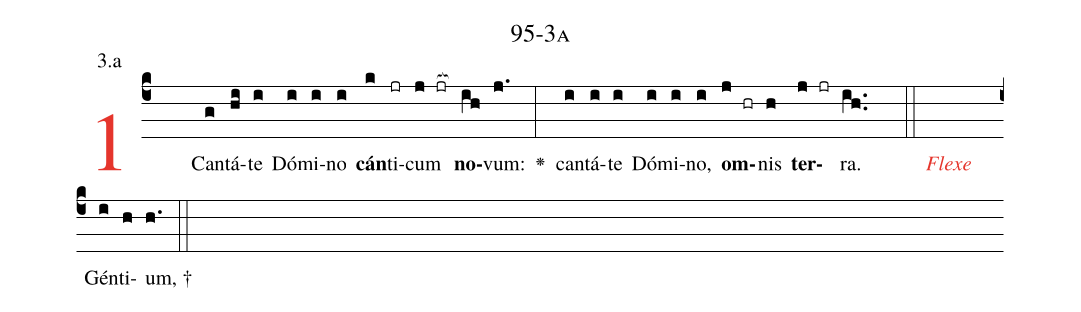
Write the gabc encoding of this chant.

name: 95-3a;
annotation: 3.a;
%%
(c4)<c>1</c>(  ) Can(g)tá(hi)te(i) Dó(i)mi(i)no(i) <b>cán</b>(k)ti(jr)cum(j jr[ocb:1{]) <b>no</b>(ih[ocb:0}])vum:(j.) <v>\greheightstar</v>(:) can(i)tá(i)te(i) Dó(i)mi(i)no,(i) <b>om</b>(j hr)nis(h) <b>ter</b>(j jr)ra.(ih..) (  ::)
<i><c>Flexe</c></i>(   )  Gén(i)ti(h)um, †(h.::)

%E(i) u(i) o(j) u(h) a(j) e.(ih..) (::)
